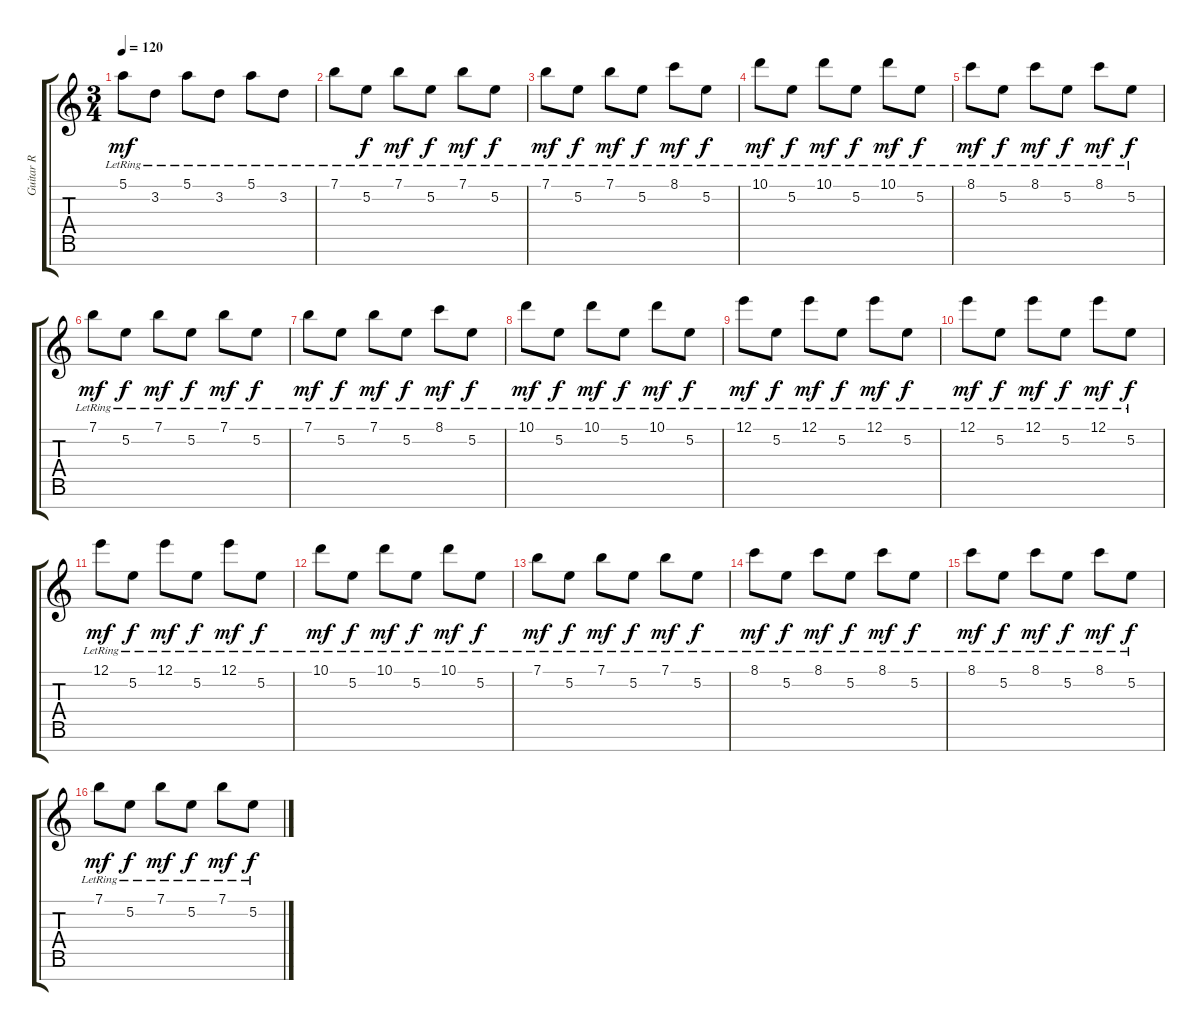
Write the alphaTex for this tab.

\track ("Guitar R" "Guitar R") {instrument acousticguitarsteel}
\staff {score tabs}
\tuning (E4 B3 G3 D3 A2 E2 B1) {hide}
\ts (3 4)
\tempo 120
\clef g2
\ks c
5.1{lr}.8{dy mf} 3.2{lr}.8 5.1{lr}.8 3.2{lr}.8 5.1{lr}.8 3.2{lr}.8 |
7.1{lr}.8 5.2{lr}.8{dy f} 7.1{lr}.8{dy mf} 5.2{lr}.8{dy f} 7.1{lr}.8{dy mf} 5.2{lr}.8{dy f} |
7.1{lr}.8{dy mf} 5.2{lr}.8{dy f} 7.1{lr}.8{dy mf} 5.2{lr}.8{dy f} 8.1{lr}.8{dy mf} 5.2{lr}.8{dy f} |
10.1{lr}.8{dy mf} 5.2{lr}.8{dy f} 10.1{lr}.8{dy mf} 5.2{lr}.8{dy f} 10.1{lr}.8{dy mf} 5.2{lr}.8{dy f} |
8.1{lr}.8{dy mf} 5.2{lr}.8{dy f} 8.1{lr}.8{dy mf} 5.2{lr}.8{dy f} 8.1{lr}.8{dy mf} 5.2{lr}.8{dy f} |
7.1{lr}.8{dy mf} 5.2{lr}.8{dy f} 7.1{lr}.8{dy mf} 5.2{lr}.8{dy f} 7.1{lr}.8{dy mf} 5.2{lr}.8{dy f} |
7.1{lr}.8{dy mf} 5.2{lr}.8{dy f} 7.1{lr}.8{dy mf} 5.2{lr}.8{dy f} 8.1{lr}.8{dy mf} 5.2{lr}.8{dy f} |
10.1{lr}.8{dy mf} 5.2{lr}.8{dy f} 10.1{lr}.8{dy mf} 5.2{lr}.8{dy f} 10.1{lr}.8{dy mf} 5.2{lr}.8{dy f} |
12.1{lr}.8{dy mf} 5.2{lr}.8{dy f} 12.1{lr}.8{dy mf} 5.2{lr}.8{dy f} 12.1{lr}.8{dy mf} 5.2{lr}.8{dy f} |
12.1{lr}.8{dy mf} 5.2{lr}.8{dy f} 12.1{lr}.8{dy mf} 5.2{lr}.8{dy f} 12.1{lr}.8{dy mf} 5.2{lr}.8{dy f} |
12.1{lr}.8{dy mf} 5.2{lr}.8{dy f} 12.1{lr}.8{dy mf} 5.2{lr}.8{dy f} 12.1{lr}.8{dy mf} 5.2{lr}.8{dy f} |
10.1{lr}.8{dy mf} 5.2{lr}.8{dy f} 10.1{lr}.8{dy mf} 5.2{lr}.8{dy f} 10.1{lr}.8{dy mf} 5.2{lr}.8{dy f} |
7.1{lr}.8{dy mf} 5.2{lr}.8{dy f} 7.1{lr}.8{dy mf} 5.2{lr}.8{dy f} 7.1{lr}.8{dy mf} 5.2{lr}.8{dy f} |
8.1{lr}.8{dy mf} 5.2{lr}.8{dy f} 8.1{lr}.8{dy mf} 5.2{lr}.8{dy f} 8.1{lr}.8{dy mf} 5.2{lr}.8{dy f} |
8.1{lr}.8{dy mf} 5.2{lr}.8{dy f} 8.1{lr}.8{dy mf} 5.2{lr}.8{dy f} 8.1{lr}.8{dy mf} 5.2{lr}.8{dy f} |
7.1{lr}.8{dy mf} 5.2{lr}.8{dy f} 7.1{lr}.8{dy mf} 5.2{lr}.8{dy f} 7.1{lr}.8{dy mf} 5.2{lr}.8{dy f}
